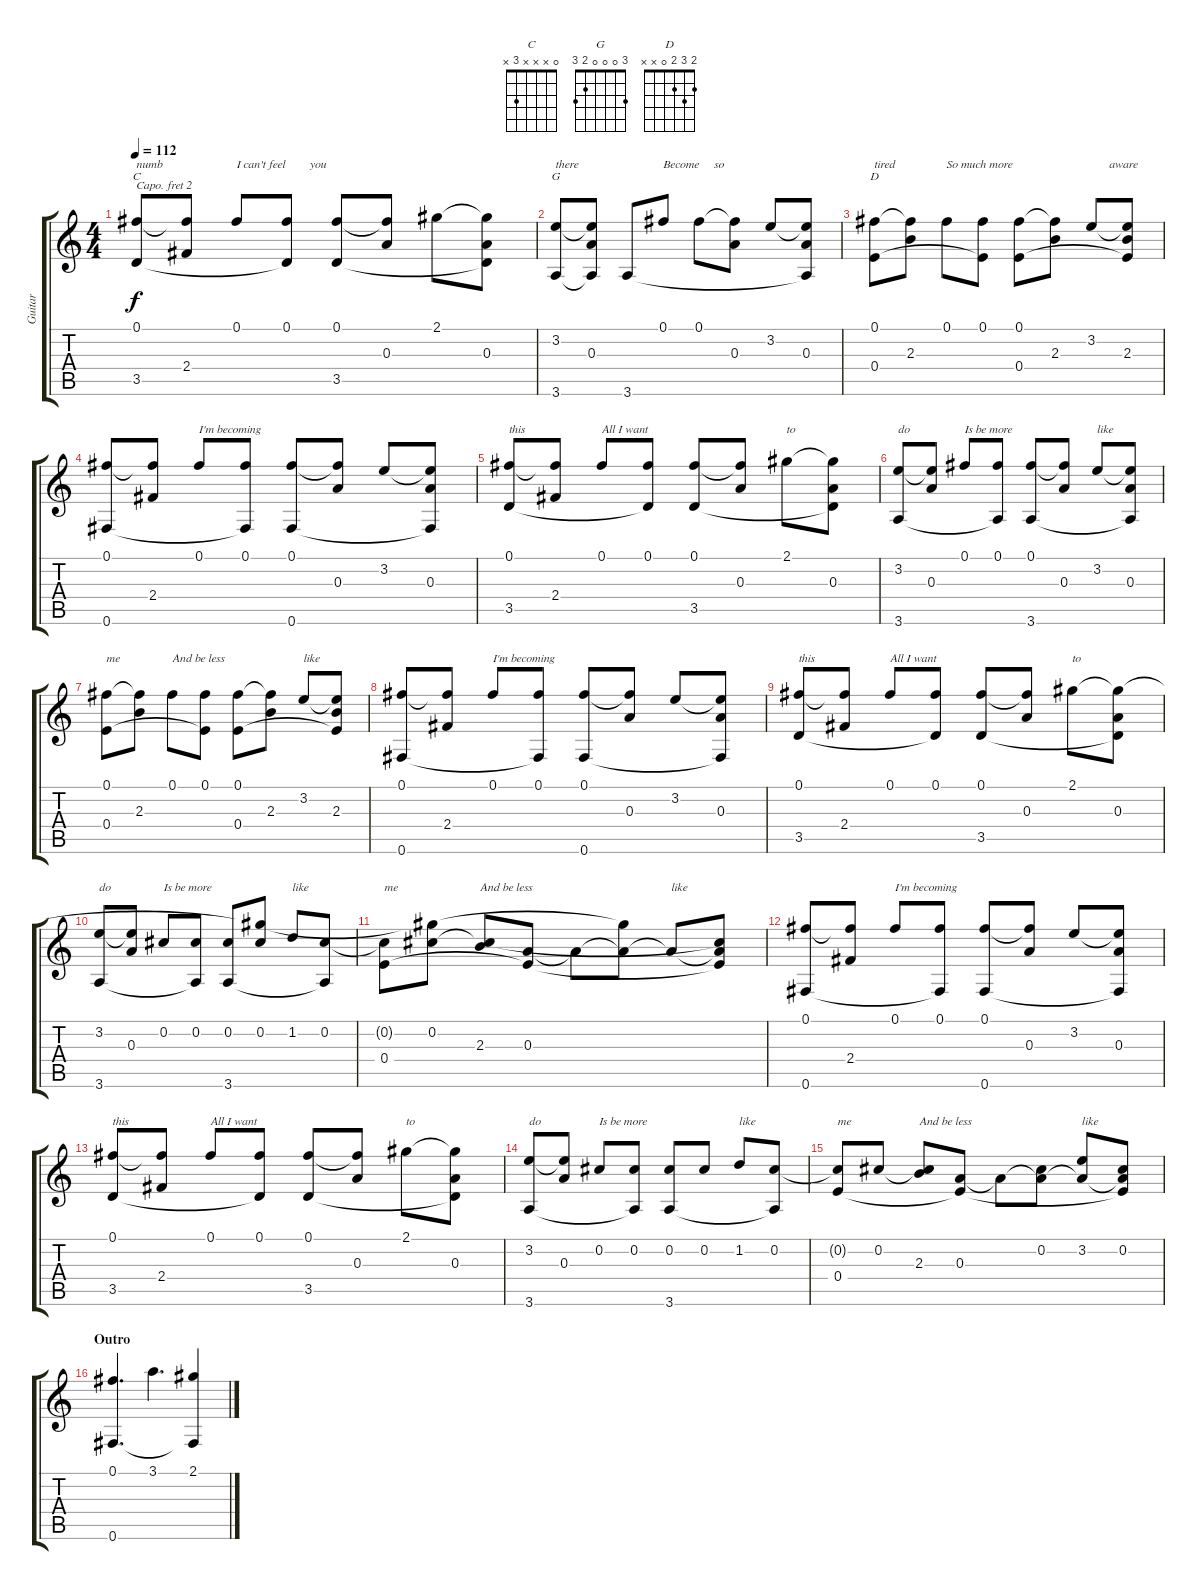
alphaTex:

\track ("Guitar" "Guitar") {instrument acousticguitarsteel}
\staff {score tabs}
\capo 2
\tuning (E4 B3 G3 D3 A2 E2) {hide}
\chord ("C" 0 x x x 3 x)
\chord ("G" 3 0 0 0 2 3)
\chord ("D" 2 3 2 0 x x)
\ts (4 4)
\tempo 112
\clef g2
\ks c
(0.1 3.5).8{ch "C" txt "numb" dy f} (0.1{t} 2.4).8 0.1.8{txt "I can't feel        you "} (0.1 3.5{t}).8 (0.1 3.5).8 (0.1{t} 0.3).8 2.1.8 (2.1{t} 0.3 3.5{t}).8 |
(3.2 3.6).8{ch "G" txt "there"} (3.2{t} 0.3 3.6{t}).8 3.6.8 0.1.8{txt "Become     so"} 0.1.8 (0.1{t} 0.3).8 3.2.8 (3.2{t} 0.3 3.6{t}).8 |
(0.1 0.4).8{ch "D" txt "tired"} (0.1{t} 2.3).8 0.1.8{txt "So much more"} (0.1 0.4{t}).8 (0.1 0.4).8 (0.1{t} 2.3).8 3.2.8{txt "      aware"} (3.2{t} 2.3 0.4{t}).8 |
(0.1 0.6).8 (0.1{t} 2.4).8 0.1.8{txt "I'm becoming"} (0.1 0.6{t}).8 (0.1 0.6).8 (0.1{t} 0.3).8 3.2.8 (3.2{t} 0.3 0.6{t}).8 |
(0.1 3.5).8{txt "this"} (0.1{t} 2.4).8 0.1.8{txt "All I want"} (0.1 3.5{t}).8 (0.1 3.5).8 (0.1{t} 0.3).8 2.1.8{txt "to"} (2.1{t} 0.3 3.5{t}).8 |
(3.2 3.6).8{txt "do"} (3.2{t} 0.3).8 0.1.8{txt "Is be more"} (0.1 3.6{t}).8 (0.1 3.6).8 (0.1{t} 0.3).8 3.2.8{txt "like"} (3.2{t} 0.3 3.6{t}).8 |
(0.1 0.4).8{txt "me"} (0.1{t} 2.3).8 0.1.8{txt "And be less"} (0.1 0.4{t}).8 (0.1 0.4).8 (0.1{t} 2.3).8 3.2.8{txt "like"} (3.2{t} 2.3 0.4{t}).8 |
(0.1 0.6).8 (0.1{t} 2.4).8 0.1.8{txt "I'm becoming"} (0.1 0.6{t}).8 (0.1 0.6).8 (0.1{t} 0.3).8 3.2.8 (3.2{t} 0.3 0.6{t}).8 |
(0.1 3.5).8{txt "this"} (0.1{t} 2.4).8 0.1.8{txt "All I want"} (0.1 3.5{t}).8 (0.1 3.5).8 (0.1{t} 0.3).8 2.1.8{txt "to"} (2.1{t} 0.3 3.5{t}).8 |
(3.2 3.6).8{txt "do"} (3.2{t} 0.3).8 0.2.8{txt "Is be more"} (0.2 3.6{t}).8 (0.2 3.6).8 (2.1{t} 0.2).8 1.2.8{txt "like"} (0.2 3.6{t}).8 |
(0.2{t} 0.4).8{txt "me"} (2.1{t} 0.2).8 (0.2{t} 2.3).8{txt "And be less"} (0.3 0.4{t}).8 0.3{t}.8 (2.1{t} 0.3{t}).8 0.3{t}.8{txt "like"} (0.2{t} 0.3{t} 0.4{t}).8 |
(0.1 0.6).8 (0.1{t} 2.4).8 0.1.8{txt "I'm becoming"} (0.1 0.6{t}).8 (0.1 0.6).8 (0.1{t} 0.3).8 3.2.8 (3.2{t} 0.3 0.6{t}).8 |
(0.1 3.5).8{txt "this"} (0.1{t} 2.4).8 0.1.8{txt "All I want"} (0.1 3.5{t}).8 (0.1 3.5).8 (0.1{t} 0.3).8 2.1.8{txt "to"} (2.1{t} 0.3 3.5{t}).8 |
(3.2 3.6).8{txt "do"} (3.2{t} 0.3).8 0.2.8{txt "Is be more"} (0.2 3.6{t}).8 (0.2 3.6).8 0.2.8 1.2.8{txt "like"} (0.2 3.6{t}).8 |
(0.2{t} 0.4).8{txt "me"} 0.2.8 (0.2{t} 2.3).8{txt "And be less"} (0.3 0.4{t}).8 0.3{t}.8 (0.2 0.3{t}).8 (3.2 0.3{t}).8{txt "like"} (0.2 0.3{t} 0.4{t}).8 |
\section ("" "Outro")
(0.1 0.6).4{d} 3.1.4{d} (2.1 0.6{t}).4
